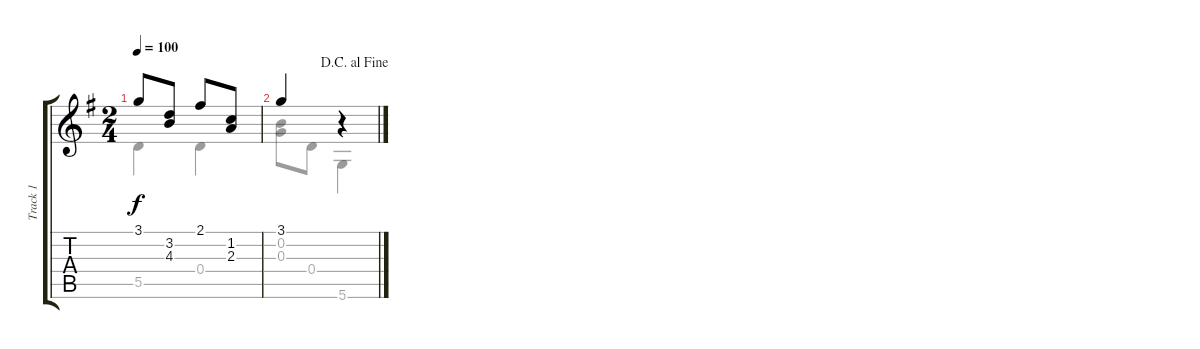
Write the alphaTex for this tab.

\track ("Track 1" "Track 1") {instrument acousticguitarsteel}
\staff {score tabs}
\tuning (E4 B3 G3 D3 A2 D2) {hide}
\voice
\ts (2 4)
\tempo 100
\clef g2
\ks g
3.1.8{dy f} (3.2 4.3).8 2.1.8 (1.2 2.3).8 |
\jump dacapoalfine
3.1.4 r.4
\voice
\clef g2
\ottava regular
\simile none
\ks g
5.5.4{dy f} 0.4.4 |
(0.2 0.3).8 0.4.8 5.6.4
